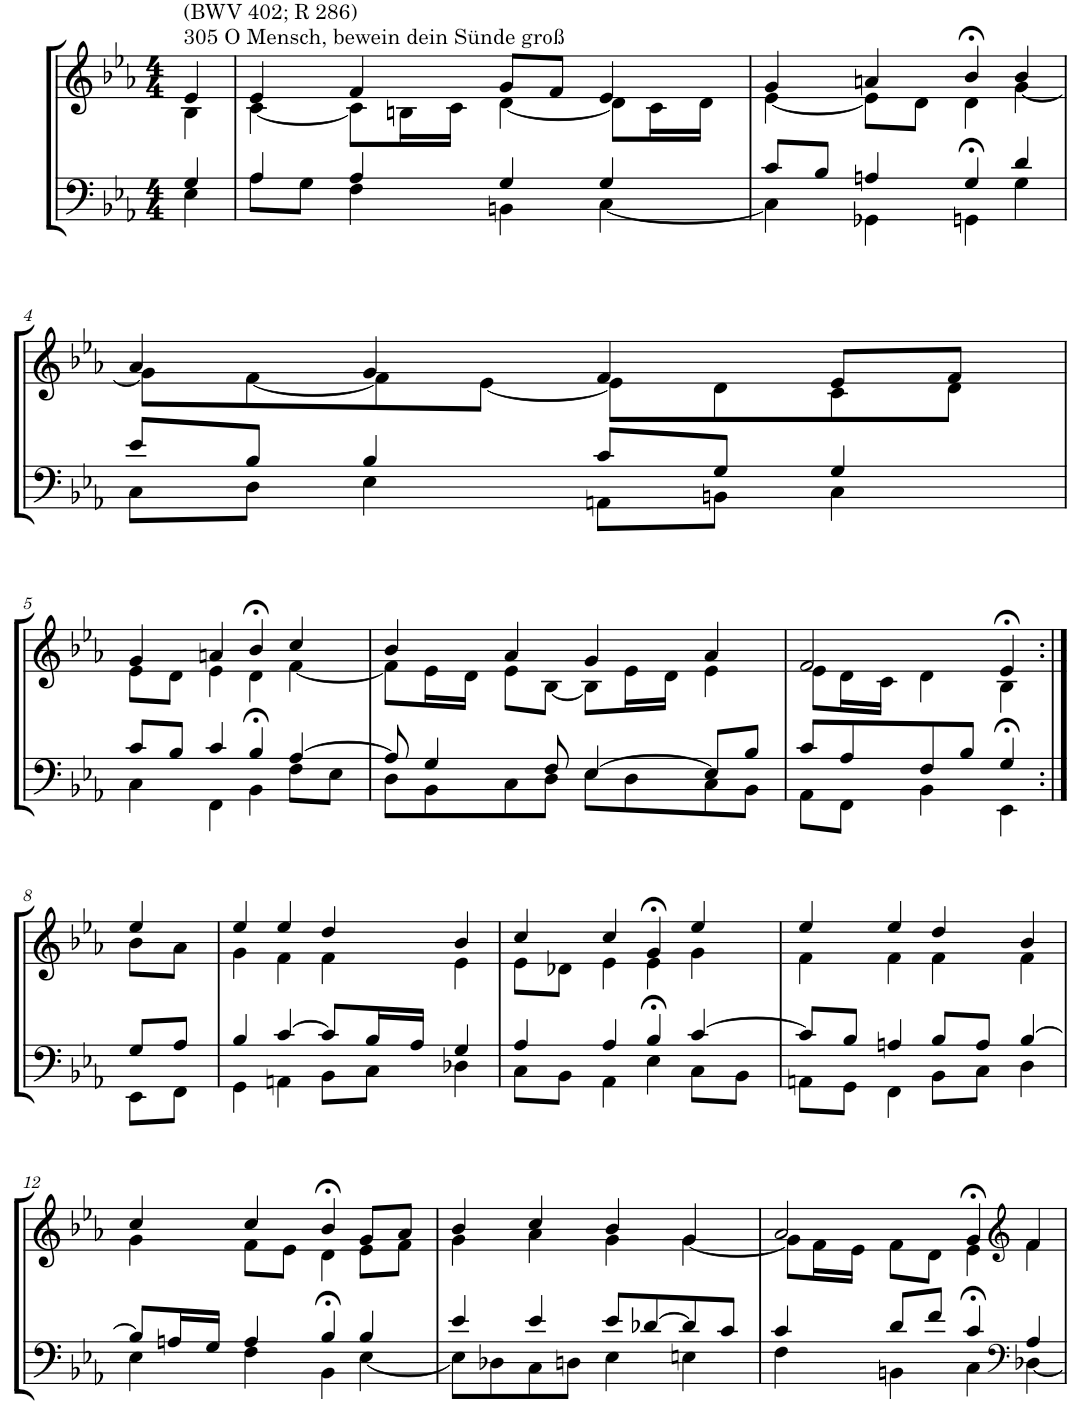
**kern	**kern
*part2	*part1
*staff2	*staff1
*I"Tenor/Baß	*I"Sopran/Alt
*clefF4	*clefG2
*k[b-e-a-]	*k[b-e-a-]
*M4/4	*M4/4
=1	=1
*^	*^
!	!	!LO:TX:a:t=305 O Mensch, bewein dein Sünde groß	!
!	!	!LO:TX:a:t=(BWV 402; R 286)	!
4G/	4E-\	4e-/	4B-\
=2	=2	=2	=2
4A-/	8A-\L	4e-/	[4c\
.	8G\J	.	.
4A-/	4F\	4f/	8c\L]
.	.	.	16Bn\L
.	.	.	16c\JJ
4G/	4BBn\	8g/L	[4d\
.	.	8f/J	.
4G/	[4C\	4e-/	8d\L]
.	.	.	16c\L
.	.	.	16d\JJ
=3	=3	=3	=3
8c/L	4C\]	4g/	[4e-\
8B-/J	.	.	.
4An/	4GG-X\	4an/	8e-\L]
.	.	.	8d\J
4G/	4GGn>\	4b->/	4d\
4d/	4G\	4b-/	[4g\
!!LO:LB:g=z	!!
=4	=4	=4	=4
8e-/L	8C\L	4a-/	8g\L]
8B-/J	8D\J	.	[8f\
4B-/	4E-\	4g/	8f\]
.	.	.	[8e-\J
8c/L	8AAn\L	4f/	8e-\L]
8G/J	8BBn\J	.	8d\
4G/	4C\	8e-/L	8c\
.	.	8f/J	8d\J
!!LO:LB:g=z	!!
=5	=5	=5	=5
8c/L	4C\	4g/	8e-\L
8B-/J	.	.	8d\J
4c/	4FF\	4an/	4e-\
4B-/	4BB->\	4b->/	4d\
[4A-/	8F\L	4cc/	[4f\
.	8E-\J	.	.
=6	=6	=6	=6
8A-/]	8D\L	4b-/	8f\L]
4G/	8BB-\	.	16e-\L
.	.	.	16d\JJ
.	8C\	4a-/	8e-\L
8F/	8D\J	.	[8B-\J
[4E-/	8E-\L	4g/	8B-\L]
.	8D\	.	16e-\L
.	.	.	16d\JJ
8E-/L]	8C\	4a-/	4e-\
8B-/J	8BB-\J	.	.
=7	=7	=7	=7
8c/L	8AA-\L	2f/	8e-\L
8A-/	8FF\J	.	16d\L
.	.	.	16c\JJ
8F/	4BB-\	.	4d\
8B-/J	.	.	.
4G/	4EE->\	4e->/	4B-\
!!LO:LB:g=z	!!
=8:|!	=8:|!	=8:|!	=8:|!
8G/L	8EE-\L	4ee-/	8b-\L
8A-/J	8FF\J	.	8a-\J
=9	=9	=9	=9
4B-/	4GG\	4ee-/	4g\
[4c/	4AAn\	4ee-/	4f\
8c/L]	8BB-\L	4dd/	4f\
16B-/L	8C\J	.	.
16A-/JJ	.	.	.
4G/	4D-X\	4b-/	4e-\
=10	=10	=10	=10
4A-/	8C\L	4cc/	8e-\L
.	8BB-\J	.	8d-X\J
4A-/	4AA-\	4cc/	4e-\
4B-/	4E->\	4g>/	4e-\
[4c/	8C\L	4ee-/	4g\
.	8BB-\J	.	.
=11	=11	=11	=11
8c/L]	8AAn\L	4ee-/	4f\
8B-/J	8GG\J	.	.
4An/	4FF\	4ee-/	4f\
8B-/L	8BB-\L	4dd/	4f\
8A/J	8C\J	.	.
[4B-/	4D\	4b-/	4f\
!!LO:LB:g=z	!!
=12	=12	=12	=12
8B-/L]	4E-\	4cc/	4g\
16An/L	.	.	.
16G/JJ	.	.	.
4A/	4F\	4cc/	8f\L
.	.	.	8e-\J
4B-/	4BB->\	4b->/	4d\
4B-/	[4E-\	8g/L	8e-\L
.	.	8a-/J	8f\J
=13	=13	=13	=13
4e-/	8E-\L]	4b-/	4g\
.	8D-X\	.	.
4e-/	8C\	4cc/	4a-\
.	8Dn\J	.	.
8e-/L	4E-\	4b-/	4g\
[8d-X/	.	.	.
8d-/]	4En\	4g/	[4g\
8c/J	.	.	.
=14	=14	=14	=14
4c/	4F\	2a-/	8g\L]
.	.	.	16f\L
.	.	.	16e-\JJ
8d/L	4BBn\	.	8f\L
8f/J	.	.	8d\J
4c/	4C>\	4g>/	4e-\
*clefF4	*	*clefG2	*
4A-/	[4D-X\	4f/	4f\
*v	*v	*	*
*	*v	*v
=	=
*-	*-
